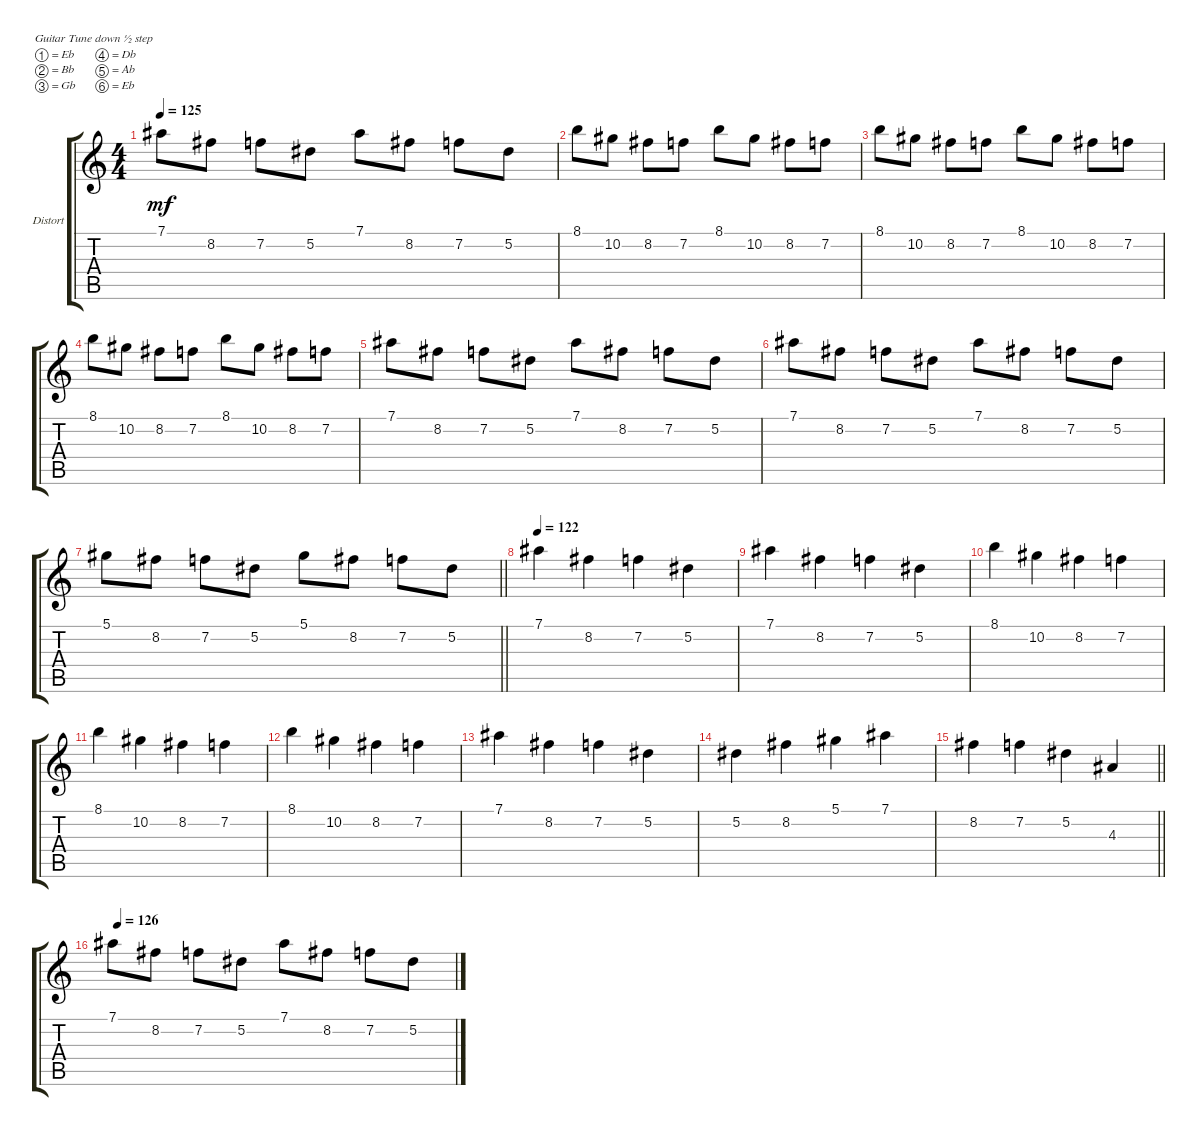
\defaultSystemsLayout 4
\bracketExtendMode groupsimilarinstruments
\firstSystemTrackNameOrientation horizontal
\otherSystemsTrackNameOrientation horizontal
\chordDiagramsInScore
\track ("Distort" "Distort") {instrument distortionguitar}
\staff {score tabs}
\tuning (Eb4 Bb3 Gb3 Db3 Ab2 Eb2)
\ts (4 4)
\tempo 125
\clef g2
\ks c
7.1.8{dy mf} 8.2.8 7.2.8 5.2.8 7.1.8 8.2.8 7.2.8 5.2.8 |
8.1.8 10.2.8 8.2.8 7.2.8 8.1.8 10.2.8 8.2.8 7.2.8 |
8.1.8 10.2.8 8.2.8 7.2.8 8.1.8 10.2.8 8.2.8 7.2.8 |
8.1.8 10.2.8 8.2.8 7.2.8 8.1.8 10.2.8 8.2.8 7.2.8 |
7.1.8 8.2.8 7.2.8 5.2.8 7.1.8 8.2.8 7.2.8 5.2.8 |
7.1.8 8.2.8 7.2.8 5.2.8 7.1.8 8.2.8 7.2.8 5.2.8 |
\barLineRight lightlight
5.1.8 8.2.8 7.2.8 5.2.8 5.1.8 8.2.8 7.2.8 5.2.8 |
\tempo 122
7.1.4 8.2.4 7.2.4 5.2.4 |
7.1.4 8.2.4 7.2.4 5.2.4 |
8.1.4 10.2.4 8.2.4 7.2.4 |
8.1.4 10.2.4 8.2.4 7.2.4 |
8.1.4 10.2.4 8.2.4 7.2.4 |
7.1.4 8.2.4 7.2.4 5.2.4 |
5.2.4 8.2.4 5.1.4 7.1.4 |
\barLineRight lightlight
8.2.4 7.2.4 5.2.4 4.3.4 |
\tempo (126 0.0175439)
7.1.8 8.2.8 7.2.8 5.2.8 7.1.8 8.2.8 7.2.8 5.2.8
